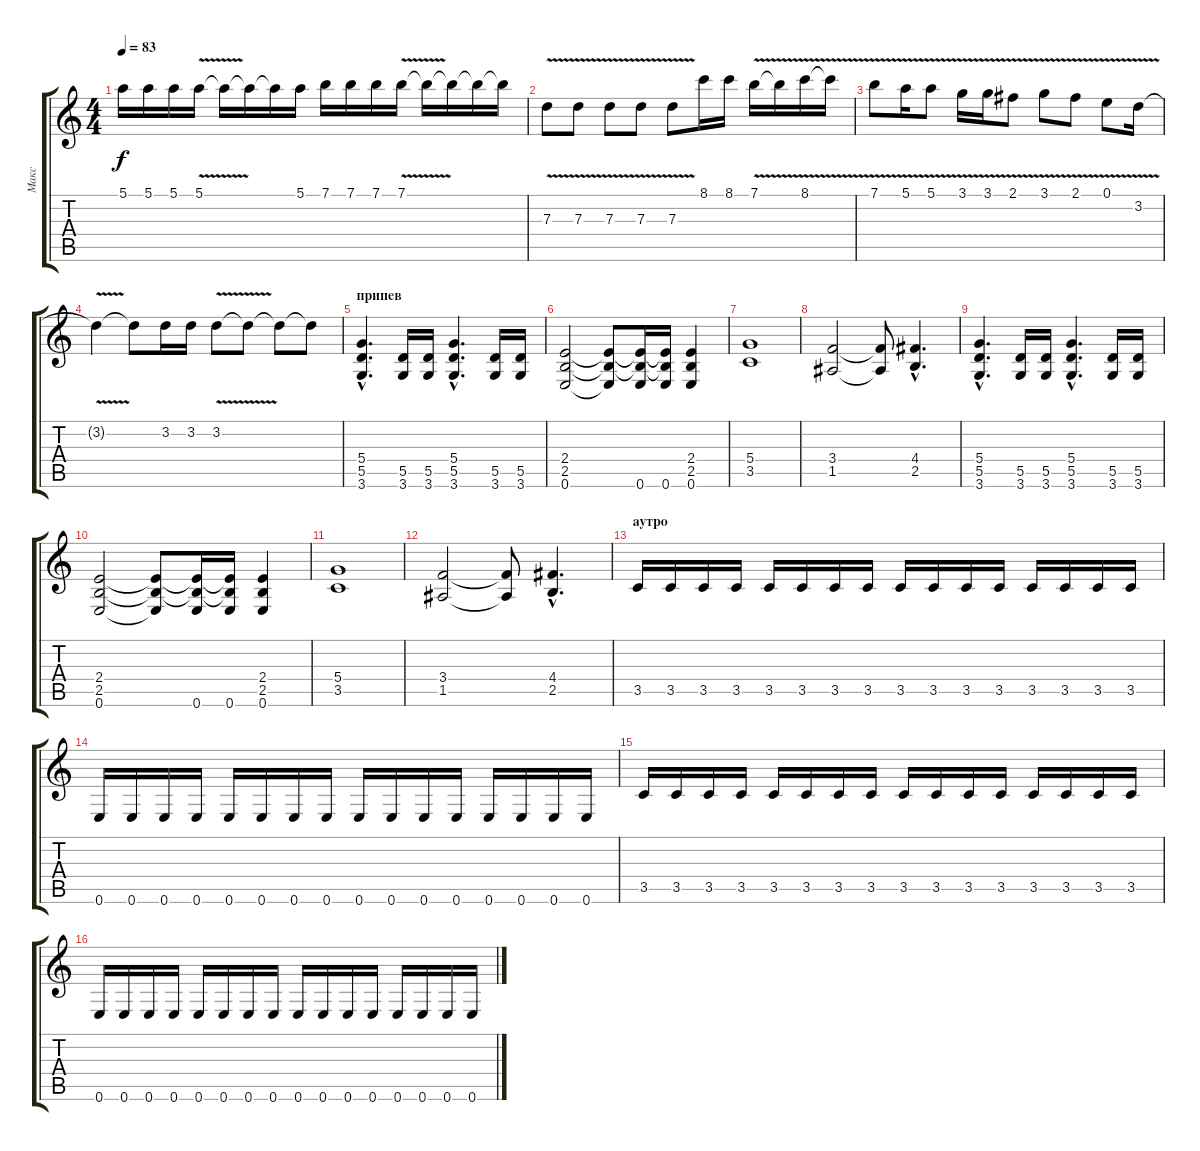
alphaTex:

\track ("Макс" "Макс") {instrument distortionguitar}
\staff {score tabs}
\tuning (E4 B3 G3 D3 A2 E2) {hide}
\ts (4 4)
\tempo 83
\clef g2
\ks c
5.1.16{dy f} 5.1.16 5.1.16 5.1{v}.16 5.1{t}.16 5.1{t}.16 5.1{t}.16 5.1.16 7.1.16 7.1.16 7.1.16 7.1{v}.16 7.1{t}.16 7.1{t}.16 7.1{t}.16 7.1{t}.16 |
7.3{v}.8 7.3{v}.8 7.3{v}.8 7.3{v}.8 7.3{v}.8 8.1.16 8.1.16 7.1{v}.16 7.1{t}.16 8.1{v}.16 8.1{t}.16 |
7.1{v}.8 5.1{v}.16 5.1{v}.8 3.1{v}.16 3.1{v}.16 2.1{v}.8 3.1{v}.8 2.1{v}.8 0.1{v}.8 3.2{v}.16 |
3.2{t}.4 3.2{t}.8 3.2.16 3.2.16 3.2{v}.8 3.2{t}.8 3.2{t}.8 3.2{t}.8 |
\section ("" "припев")
(5.4{hac} 5.5{hac} 3.6{hac}).4{d volume 15 balance 3} (5.5 3.6).16 (5.5 3.6).16 (5.4{hac} 5.5{hac} 3.6{hac}).4{d} (5.5 3.6).16 (5.5 3.6).16 |
(2.4 2.5 0.6).2 (2.4{t} 2.5{t} 0.6{t}).8 (2.4{t} 2.5{t} 0.6).16 (2.4{t} 2.5{t} 0.6).16 (2.4 2.5 0.6).4 |
(5.4 3.5).1 |
(3.4 1.5).2 (3.4{t} 1.5{t}).8 (4.4{hac} 2.5{hac}).4{d} |
(5.4{hac} 5.5{hac} 3.6{hac}).4{d} (5.5 3.6).16 (5.5 3.6).16 (5.4{hac} 5.5{hac} 3.6{hac}).4{d} (5.5 3.6).16 (5.5 3.6).16 |
(2.4 2.5 0.6).2 (2.4{t} 2.5{t} 0.6{t}).8 (2.4{t} 2.5{t} 0.6).16 (2.4{t} 2.5{t} 0.6).16 (2.4 2.5 0.6).4 |
(5.4 3.5).1 |
(3.4 1.5).2 (3.4{t} 1.5{t}).8 (4.4{hac} 2.5{hac}).4{d} |
\section ("" "аутро")
3.5.16 3.5.16 3.5.16 3.5.16 3.5.16 3.5.16 3.5.16 3.5.16 3.5.16 3.5.16 3.5.16 3.5.16 3.5.16 3.5.16 3.5.16 3.5.16 |
0.6.16 0.6.16 0.6.16 0.6.16 0.6.16 0.6.16 0.6.16 0.6.16 0.6.16 0.6.16 0.6.16 0.6.16 0.6.16 0.6.16 0.6.16 0.6.16 |
3.5.16 3.5.16 3.5.16 3.5.16 3.5.16 3.5.16 3.5.16 3.5.16 3.5.16 3.5.16 3.5.16 3.5.16 3.5.16 3.5.16 3.5.16 3.5.16 |
0.6.16 0.6.16 0.6.16 0.6.16 0.6.16 0.6.16 0.6.16 0.6.16 0.6.16 0.6.16 0.6.16 0.6.16 0.6.16 0.6.16 0.6.16 0.6.16
